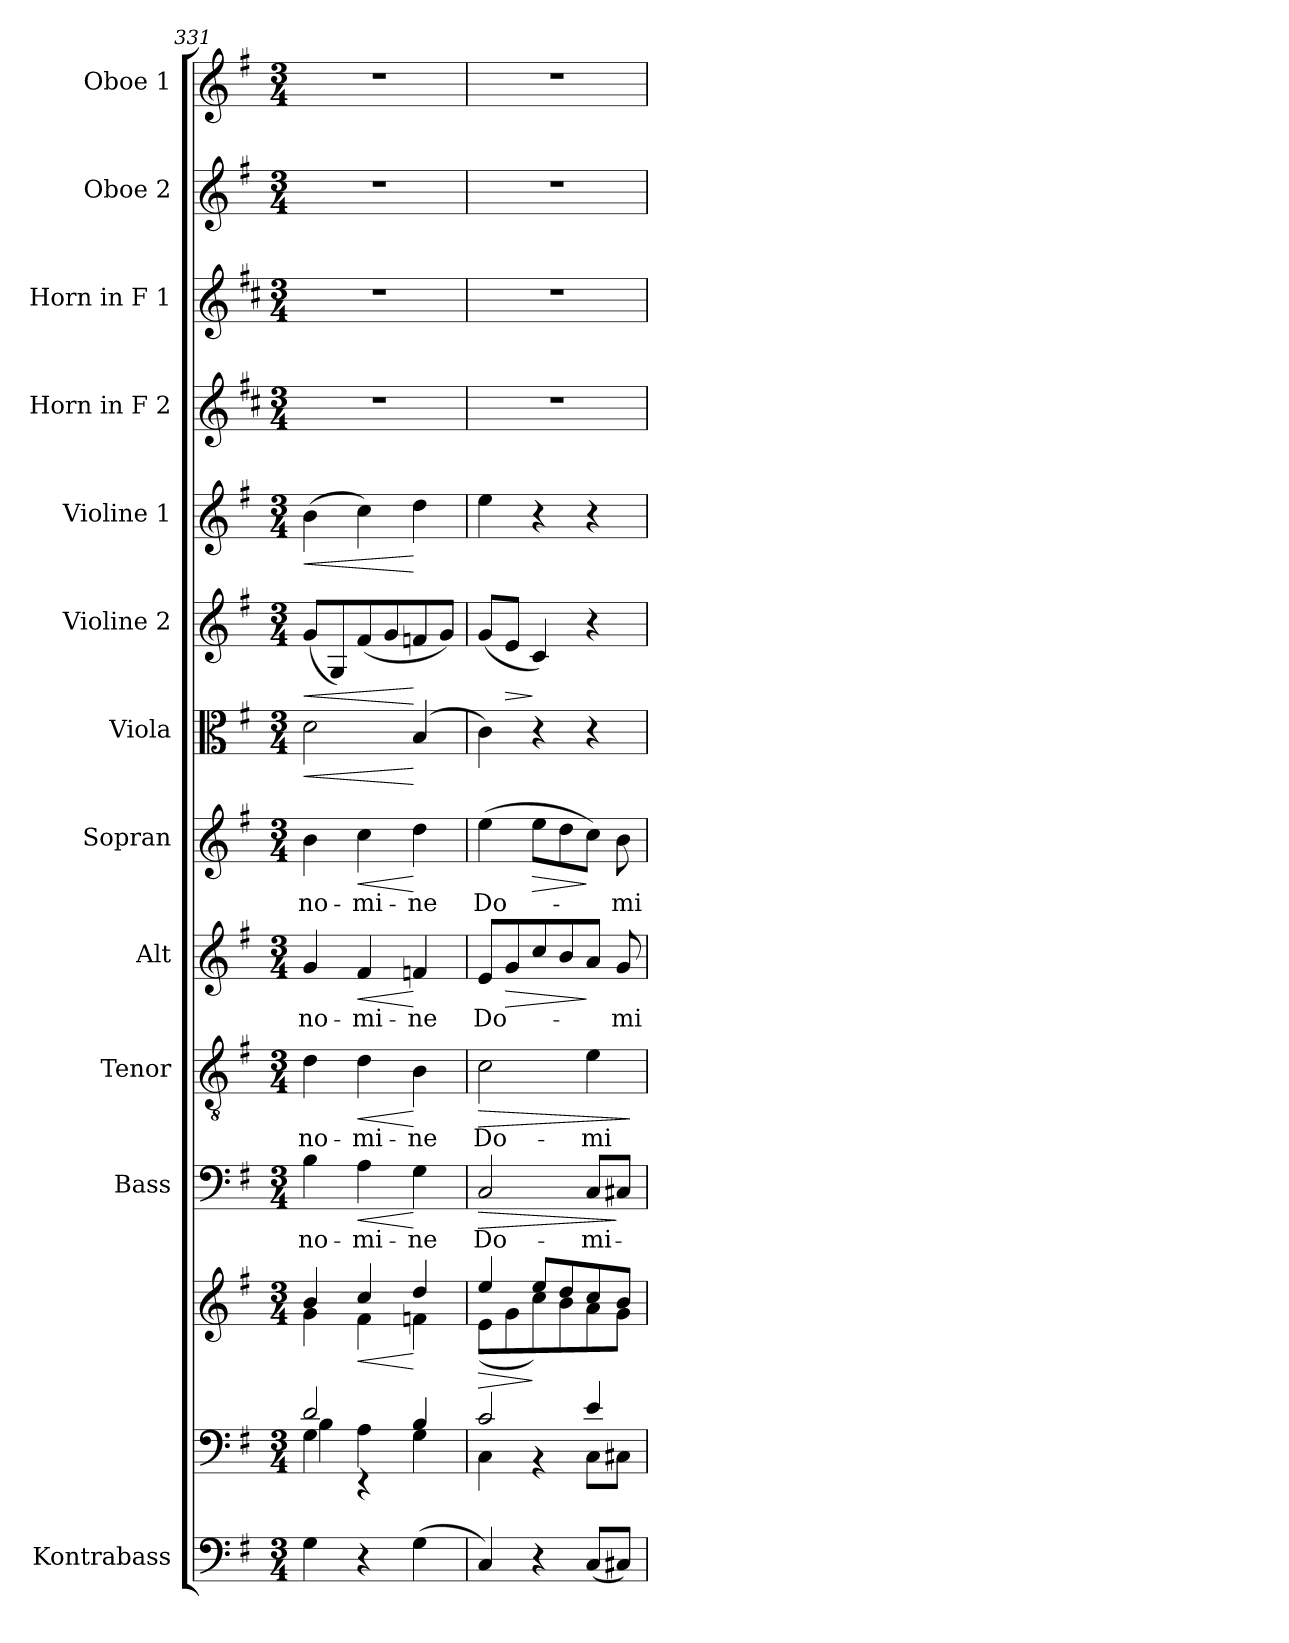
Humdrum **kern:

**kern	**kern	**kern	**dynam	**kern	**text	**dynam	**kern	**text	**dynam	**kern	**text	**dynam	**kern	**text	**dynam	**kern	**dynam	**kern	**dynam	**kern	**dynam	**kern	**kern	**kern	**kern
*part13	*part12	*part12	*part12	*part11	*part11	*part11	*part10	*part10	*part10	*part9	*part9	*part9	*part8	*part8	*part8	*part7	*part7	*part6	*part6	*part5	*part5	*part4	*part3	*part2	*part1
*staff14	*staff13	*staff12	*staff12/13	*staff11	*staff11	*staff11	*staff10	*staff10	*staff10	*staff9	*staff9	*staff9	*staff8	*staff8	*staff8	*staff7	*staff7	*staff6	*staff6	*staff5	*staff5	*staff4	*staff3	*staff2	*staff1
*I"Kontrabass	*	*	*	*I"Bass	*	*	*I"Tenor	*	*	*I"Alt	*	*	*I"Sopran	*	*	*I"Viola	*	*I"Violine 2	*	*I"Violine 1	*	*I"Horn in F 2	*I"Horn in F 1	*I"Oboe 2	*I"Oboe 1
*I'Kb.	*	*	*	*I'B.	*	*	*I'T.	*	*	*I'A.	*	*	*I'S.	*	*	*I'Vla.	*	*I'Vl. 2	*	*I'Vl. 1	*	*	*	*I'Ob. 2	*I'Ob. 1
*clefF4	*clefF4	*clefG2	*	*clefF4	*	*	*clefGv2	*	*	*clefG2	*	*	*clefG2	*	*	*clefC3	*	*clefG2	*	*clefG2	*	*clefG2	*clefG2	*clefG2	*clefG2
*ITrd7c12	*	*	*	*	*	*	*	*	*	*	*	*	*	*	*	*	*	*	*	*	*	*ITrd4c7	*ITrd4c7	*	*
*k[f#]	*k[f#]	*k[f#]	*	*k[f#]	*	*	*k[f#]	*	*	*k[f#]	*	*	*k[f#]	*	*	*k[f#]	*	*k[f#]	*	*k[f#]	*	*k[f#]	*k[f#]	*k[f#]	*k[f#]
*G:	*G:	*G:	*	*G:	*	*	*G:	*	*	*G:	*	*	*G:	*	*	*G:	*	*G:	*	*G:	*	*G:	*G:	*G:	*G:
*M3/4	*M3/4	*M3/4	*	*M3/4	*	*	*M3/4	*	*	*M3/4	*	*	*M3/4	*	*	*M3/4	*	*M3/4	*	*M3/4	*	*M3/4	*M3/4	*M3/4	*M3/4
=331	=331	=331	=331	=331	=331	=331	=331	=331	=331	=331	=331	=331	=331	=331	=331	=331	=331	=331	=331	=331	=331	=331	=331	=331	=331
*	*^	*^	*	*	*	*	*	*	*	*	*	*	*	*	*	*	*	*	*	*	*	*	*	*	*
*	*	*^	*	*	*	*	*	*	*	*	*	*	*	*	*	*	*	*	*	*	*	*	*	*	*	*	*
!	!	!	!	!	!	!	!	!LO:LY:b	!	!	!LO:LY:b	!	!	!LO:LY:b	!	!	!LO:LY:b	!	!	!LO:HP:b	!	!LO:HP:b	!	!LO:HP:b	!	!	!	!
4GG\	2d!/	4G\	4B!\	4b!/	4g!\	.	4B\	no-	.	4d\	no-	.	4g/	no-	.	4b\	no-	.	2d\	<	(<8g/L	<	(>4b\	<	2.r	2.r	2.r	2.r
.	.	.	.	.	.	.	.	.	.	.	.	.	.	.	.	.	.	.	.	.	8G/)	.	.	.	.	.	.	.
!	!	!	!	!	!	!LO:HP:b	!	!LO:LY:b	!LO:HP:b	!	!LO:LY:b	!LO:HP:b	!	!LO:LY:b	!LO:HP:b	!	!LO:LY:b	!LO:HP:b	!	!	!	!	!	!	!	!	!	!
4r	.	4rEE	4A!\	4cc!/	4f#!\	<	4A\	-mi-	<	4d\	-mi-	<	4f#/	-mi-	<	4cc\	-mi-	<	.	.	(<8f#/	.	4cc\)	.	.	.	.	.
.	.	.	.	.	.	.	.	.	.	.	.	.	.	.	.	.	.	.	.	.	8g/	.	.	.	.	.	.	.
!	!	!	!	!	!	!	!	!LO:LY:b	!	!	!LO:LY:b	!	!	!LO:LY:b	!	!	!LO:LY:b	!	!	!	!	!	!	!	!	!	!	!
(>4GG\	4B!/	4G\	4ryy	4dd!/	4fn!\	[	4G\	-ne	[	4B\	-ne	[	4fn/	-ne	[	4dd\	-ne	[	(4B/	[	8fn/	[	4dd\	[	.	.	.	.
.	.	.	.	.	.	.	.	.	.	.	.	.	.	.	.	.	.	.	.	.	8g/J)	.	.	.	.	.	.	.
*	*	*v	*v	*	*	*	*	*	*	*	*	*	*	*	*	*	*	*	*	*	*	*	*	*	*	*	*	*
=332	=332	=332	=332	=332	=332	=332	=332	=332	=332	=332	=332	=332	=332	=332	=332	=332	=332	=332	=332	=332	=332	=332	=332	=332	=332	=332	=332
!	!	!	!	!	!LO:HP:b	!	!LO:LY:b	!LO:HP:b	!	!LO:LY:b	!LO:HP:b	!	!LO:LY:b	!	!	!LO:LY:b	!	!	!	!	!	!	!	!	!	!	!
4CC/)	2c!/	4C\	4ee!/	(>8e!\L	>	2C/	Do-	>	2c\	Do-	>	8e/L	Do-	.	(>4ee\	Do-	.	4c\)	.	(<8g/L	.	4ee\	.	2.r	2.r	2.r	2.r
!	!	!	!	!	!	!	!	!	!	!	!	!	!	!LO:HP:b	!	!	!	!	!	!	!LO:HP:b	!	!	!	!	!	!
.	.	.	.	8g!\	.	.	.	.	.	.	.	8g/	.	>	.	.	.	.	.	8e/J	>	.	.	.	.	.	.
!	!	!	!	!	!	!	!	!	!	!	!	!	!	!	!	!	!LO:HP:b	!	!	!	!	!	!	!	!	!	!
4r	.	4rBB	8ee!/L	8cc!\)	]	.	.	.	.	.	.	8cc/	.	.	8ee\L	.	>	4r	.	4c/)	]	4r	.	.	.	.	.
.	.	.	8dd!/	8b!\	.	.	.	.	.	.	.	8b/	.	.	8dd\	.	.	.	.	.	.	.	.	.	.	.	.
!	!	!	!	!	!	!	!LO:LY:b	!	!	!LO:LY:b	!	!	!	!	!	!	!	!	!	!	!	!	!	!	!	!	!
(<8CC/L	4e!/	8C\L	8cc!/	8a!\	.	8C/L	-mi-	.	4e\	-mi-	.	8a/J	.	]	8cc\J)	.	]	4r	.	4r	.	4r	.	.	.	.	.
!	!	!	!	!	!	!	!	!	!	!	!	!	!LO:LY:b	!	!	!LO:LY:b	!	!	!	!	!	!	!	!	!	!	!
8CC#X/J)	.	8C#X\J	8b!/J	8g!\J	.	8C#X/J	.	]	.	.	.	8g/	-mi-	.	8b\	-mi-	.	.	.	.	.	.	.	.	.	.	.
*	*v	*v	*	*	*	*	*	*	*	*	*	*	*	*	*	*	*	*	*	*	*	*	*	*	*	*	*
*	*	*v	*v	*	*	*	*	*	*	*	*	*	*	*	*	*	*	*	*	*	*	*	*	*	*	*
.	.	.	.	.	.	.	.	.	]	.	.	.	.	.	.	.	.	.	.	.	.	.	.	.	.
=	=	=	=	=	=	=	=	=	=	=	=	=	=	=	=	=	=	=	=	=	=	=	=	=	=
*-	*-	*-	*-	*-	*-	*-	*-	*-	*-	*-	*-	*-	*-	*-	*-	*-	*-	*-	*-	*-	*-	*-	*-	*-	*-
